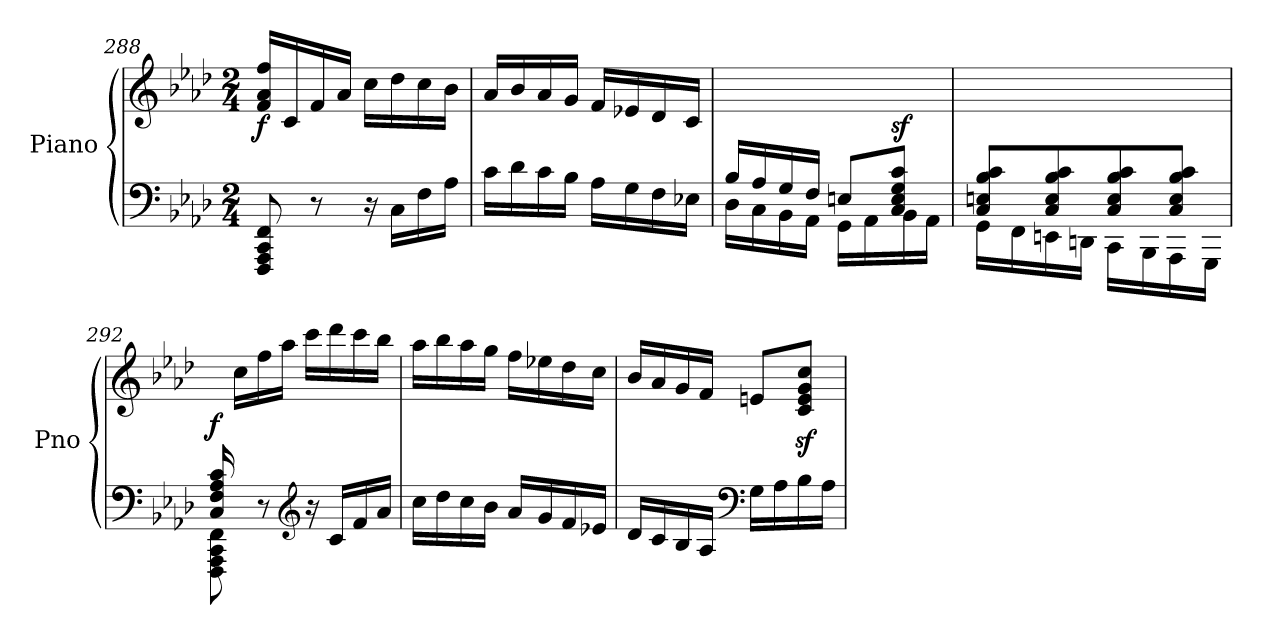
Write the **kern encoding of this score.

**kern	**kern	**dynam
*part1	*part1	*part1
*staff2	*staff1	*staff1/2
*I"Piano	*	*
*I'Pno	*	*
*clefF4	*clefG2	*
*k[b-e-a-d-]	*k[b-e-a-d-]	*
*A-:	*A-:	*
*M2/4	*M2/4	*
=288	=288	=288
!	!	!LO:DY:b
8FFF/ 8AAA-/ 8CC/ 8FF/	16f/ 16a-/ 16ff/LL	f
.	16c/	.
8r	16f/	.
.	16a-/JJ	.
16r	16cc\LL	.
16C\LL	16dd-\	.
16F\	16cc\	.
16A-\JJ	16b-\JJ	.
=289	=289	=289
16c\LL	16a-/LL	.
16d-\	16b-/	.
16c\	16a-/	.
16B-\JJ	16g/JJ	.
16A-\LL	16f/LL	.
16G\	16e-X/	.
16F\	16d-/	.
16E-X\JJ	16c/JJ	.
=290	=290	=290
*^	*	*
16B-/LL	16D-\LL	4.ryy	.
16A-/	16C\	.	.
16G/	16BB-\	.	.
16F/JJ	16AA-\JJ	.	.
8En/L	16GG\LL	.	.
.	16AA-\	.	.
!	!	!	!LO:DY:b
8C/ 8E/ 8G/ 8c/J	16BB-\	8ryy	sf
.	16AA-\JJ	.	.
!!LO:PB:g=z
=291	=291	=291	=291
8C/ 8En/ 8B-/ 8c/L	16GG\LL	2ryy	.
.	16FF\	.	.
8C/ 8E/ 8B-/ 8c/	16EEn\	.	.
.	16DDn\JJ	.	.
8C/ 8E/ 8B-/ 8c/	16CC\LL	.	.
.	16BBB-\	.	.
8C/ 8E/ 8B-/ 8c/J	16AAA-\	.	.
.	16GGG\JJ	.	.
!!LO:PB:g=z
=292	=292	=292	=292
!	!	!	!LO:DY:b
16C/ 16F/ 16A-/ 16c/	8FFF\ 8AAA-\ 8CC\ 8FF\	16ryy	f
4..ryy	.	16cc\LL	.
.	8r	16ff\	.
.	.	16aa-\JJ	.
*clefG2	*	*	*
.	16r	16ccc\LL	.
.	16c/LL	16ddd-\	.
.	16f/	16ccc\	.
.	16a-/JJ	16bb-\JJ	.
*v	*v	*	*
=293	=293	=293
16cc\LL	16aa-\LL	.
16dd-\	16bb-\	.
16cc\	16aa-\	.
16b-\JJ	16gg\JJ	.
16a-/LL	16ff\LL	.
16g/	16ee-X\	.
16f/	16dd-\	.
16e-X/JJ	16cc\JJ	.
=294	=294	=294
16d-/LL	16b-/LL	.
16c/	16a-/	.
16B-/	16g/	.
16A-/JJ	16f/JJ	.
*clefF4	*	*
16G\LL	8en/L	.
16A-\	.	.
16B-\	8c/z< 8e/z< 8g/z< 8cc/z<J	.
16A-\JJ	.	.
=	=	=
*-	*-	*-
